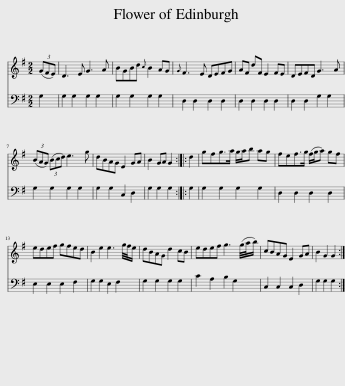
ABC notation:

X:1
%%score 1 2
L:1/8
M:2/2
I:linebreak $
K:G
V:1 treble
V:2 bass
V:1
 (3(GFE) | D3 E G3 A | BGBd{c} B2 AG |{G} F3 E DEFG | AF dF E2 FE | %5
 DEFD G3 A |$ (3(BAG) (3(Bcd) e3 g | dBAG E2 GA | B2 GA G2 :: d2 | %10
 gfg>a g/a/b ag | fef>g (f/g/a) gf |$ edef gfed | B2 e2 e3 g/4f/4e/ | dBAG d2 cB | %15
 edef g3 (g/4a/4b/) | cBAG E2 GA | B2 G2 G2 :| %18
V:2
 G,2 | G,2 G,2 G,2 G,2 | G,2 G,2 G,2 G,2 | D,2 D,2 D,2 D,2 | D,2 D,2 D,2 D,2 | %5
 D,2 D,2 G,2 G,2 |$ G,2 G,2 G,2 G,2 | G,2 G,2 C,2 D,2 | G,2 G,2 G,2 :: G,2 | %10
 G,2 G,2 G,2 G,2 | D,2 D,2 D,2 D,2 |$ E,2 E,2 E,2 F,2 | G,2 G,2 E,2 F,2 | G,2 G,2 G,2 G,2 | %15
 C2 A,2 B,2 G,2 | C,2 C,2 C,2 D,2 | G,2 G,2 G,2 :| %18
